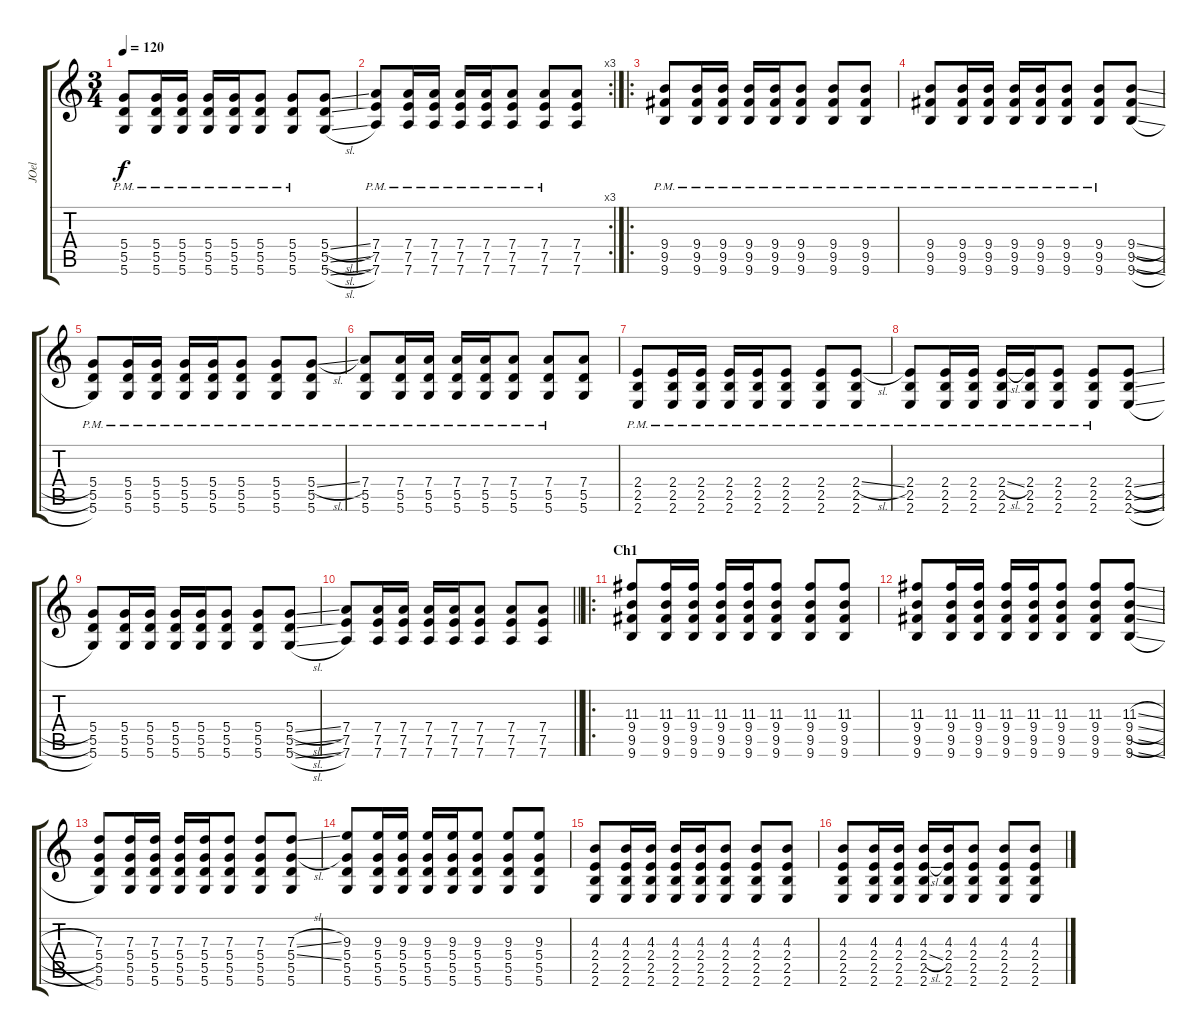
\track ("JOel" "JOel") {instrument distortionguitar}
\staff {score tabs}
\tuning (E4 B3 G3 D3 A2 D2) {hide}
\ts (3 4)
\tempo 120
\clef g2
\ks c
(5.4{pm} 5.5{pm} 5.6{pm}).8{dy f} (5.4{pm} 5.5{pm} 5.6{pm}).16 (5.4{pm} 5.5{pm} 5.6{pm}).16 (5.4{pm} 5.5{pm} 5.6{pm}).16 (5.4{pm} 5.5{pm} 5.6{pm}).16 (5.4{pm} 5.5{pm} 5.6{pm}).8 (5.4{pm} 5.5{pm} 5.6{pm}).8 (5.4{sl} 5.5{sl} 5.6{sl}).8 |
\rc 3
(7.4{pm} 7.5{pm} 7.6{pm}).8 (7.4{pm} 7.5{pm} 7.6{pm}).16 (7.4{pm} 7.5{pm} 7.6{pm}).16 (7.4{pm} 7.5{pm} 7.6{pm}).16 (7.4{pm} 7.5{pm} 7.6{pm}).16 (7.4{pm} 7.5{pm} 7.6{pm}).8 (7.4{pm} 7.5{pm} 7.6{pm}).8 (7.4 7.5 7.6).8 |
\ro
(9.4{pm} 9.5{pm} 9.6{pm}).8 (9.4{pm} 9.5{pm} 9.6{pm}).16 (9.4{pm} 9.5{pm} 9.6{pm}).16 (9.4{pm} 9.5{pm} 9.6{pm}).16 (9.4{pm} 9.5{pm} 9.6{pm}).16 (9.4{pm} 9.5{pm} 9.6{pm}).8 (9.4{pm} 9.5{pm} 9.6{pm}).8 (9.4{pm} 9.5{pm} 9.6{pm}).8 |
(9.4{pm} 9.5{pm} 9.6{pm}).8 (9.4{pm} 9.5{pm} 9.6{pm}).16 (9.4{pm} 9.5{pm} 9.6{pm}).16 (9.4{pm} 9.5{pm} 9.6{pm}).16 (9.4{pm} 9.5{pm} 9.6{pm}).16 (9.4{pm} 9.5{pm} 9.6{pm}).8 (9.4{pm} 9.5{pm} 9.6{pm}).8 (9.4{sl} 9.5{sl} 9.6{sl}).8 |
(5.4{pm} 5.5{pm} 5.6{pm}).8 (5.4{pm} 5.5{pm} 5.6{pm}).16 (5.4{pm} 5.5{pm} 5.6{pm}).16 (5.4{pm} 5.5{pm} 5.6{pm}).16 (5.4{pm} 5.5{pm} 5.6{pm}).16 (5.4{pm} 5.5{pm} 5.6{pm}).8 (5.4{pm} 5.5{pm} 5.6{pm}).8 (5.4{sl} 5.5{pm} 5.6{pm}).8 |
(7.4{pm} 5.5{pm} 5.6{pm}).8 (7.4{pm} 5.5{pm} 5.6{pm}).16 (7.4{pm} 5.5{pm} 5.6{pm}).16 (7.4{pm} 5.5{pm} 5.6{pm}).16 (7.4{pm} 5.5{pm} 5.6{pm}).16 (7.4{pm} 5.5{pm} 5.6{pm}).8 (7.4{pm} 5.5{pm} 5.6{pm}).8 (7.4 5.5 5.6).8 |
(2.4{pm} 2.5{pm} 2.6{pm}).8 (2.4{pm} 2.5{pm} 2.6{pm}).16 (2.4{pm} 2.5{pm} 2.6{pm}).16 (2.4{pm} 2.5{pm} 2.6{pm}).16 (2.4{pm} 2.5{pm} 2.6{pm}).16 (2.4{pm} 2.5{pm} 2.6{pm}).8 (2.4{pm} 2.5{pm} 2.6{pm}).8 (2.4{sl pm} 2.5{pm} 2.6{pm}).8 |
(2.4{pm} 2.5{pm} 2.6{pm}).8 (2.4{pm} 2.5{pm} 2.6{pm}).16 (2.4{pm} 2.5{pm} 2.6{pm}).16 (2.4{sl pm} 2.5{pm} 2.6{pm}).16 (2.4{pm} 2.5{pm} 2.6{pm}).16 (2.4{pm} 2.5{pm} 2.6{pm}).8 (2.4{pm} 2.5{pm} 2.6{pm}).8 (2.4{sl} 2.5{sl} 2.6{sl}).8 |
(5.4 5.5 5.6).8 (5.4 5.5 5.6).16 (5.4 5.5 5.6).16 (5.4 5.5 5.6).16 (5.4 5.5 5.6).16 (5.4 5.5 5.6).8 (5.4 5.5 5.6).8 (5.4{sl} 5.5{sl} 5.6{sl}).8 |
\barLineRight lightlight
(7.4 7.5 7.6).8 (7.4 7.5 7.6).16 (7.4 7.5 7.6).16 (7.4 7.5 7.6).16 (7.4 7.5 7.6).16 (7.4 7.5 7.6).8 (7.4 7.5 7.6).8 (7.4 7.5 7.6).8 |
\ro
\section ("" "Ch1")
(11.3 9.4 9.5 9.6).8 (11.3 9.4 9.5 9.6).16 (11.3 9.4 9.5 9.6).16 (11.3 9.4 9.5 9.6).16 (11.3 9.4 9.5 9.6).16 (11.3 9.4 9.5 9.6).8 (11.3 9.4 9.5 9.6).8 (11.3 9.4 9.5 9.6).8 |
(11.3 9.4 9.5 9.6).8 (11.3 9.4 9.5 9.6).16 (11.3 9.4 9.5 9.6).16 (11.3 9.4 9.5 9.6).16 (11.3 9.4 9.5 9.6).16 (11.3 9.4 9.5 9.6).8 (11.3 9.4 9.5 9.6).8 (11.3{sl} 9.4{sl} 9.5{sl} 9.6{sl}).8 |
(7.3 5.4 5.5 5.6).8 (7.3 5.4 5.5 5.6).16 (7.3 5.4 5.5 5.6).16 (7.3 5.4 5.5 5.6).16 (7.3 5.4 5.5 5.6).16 (7.3 5.4 5.5 5.6).8 (7.3 5.4 5.5 5.6).8 (7.3{sl} 5.4{sl} 5.5 5.6).8 |
(9.3 5.4 5.5 5.6).8 (9.3 5.4 5.5 5.6).16 (9.3 5.4 5.5 5.6).16 (9.3 5.4 5.5 5.6).16 (9.3 5.4 5.5 5.6).16 (9.3 5.4 5.5 5.6).8 (9.3 5.4 5.5 5.6).8 (9.3 5.4 5.5 5.6).8 |
(4.3 2.4 2.5 2.6).8 (4.3 2.4 2.5 2.6).16 (4.3 2.4 2.5 2.6).16 (4.3 2.4 2.5 2.6).16 (4.3 2.4 2.5 2.6).16 (4.3 2.4 2.5 2.6).8 (4.3 2.4 2.5 2.6).8 (4.3 2.4 2.5 2.6).8 |
(4.3 2.4 2.5 2.6).8 (4.3 2.4 2.5 2.6).16 (4.3 2.4 2.5 2.6).16 (4.3 2.4{sl} 2.5 2.6).16 (4.3 2.4 2.5 2.6).16 (4.3 2.4 2.5 2.6).8 (4.3 2.4 2.5 2.6).8 (4.3{sl} 2.4{sl} 2.5{sl} 2.6{sl}).8
